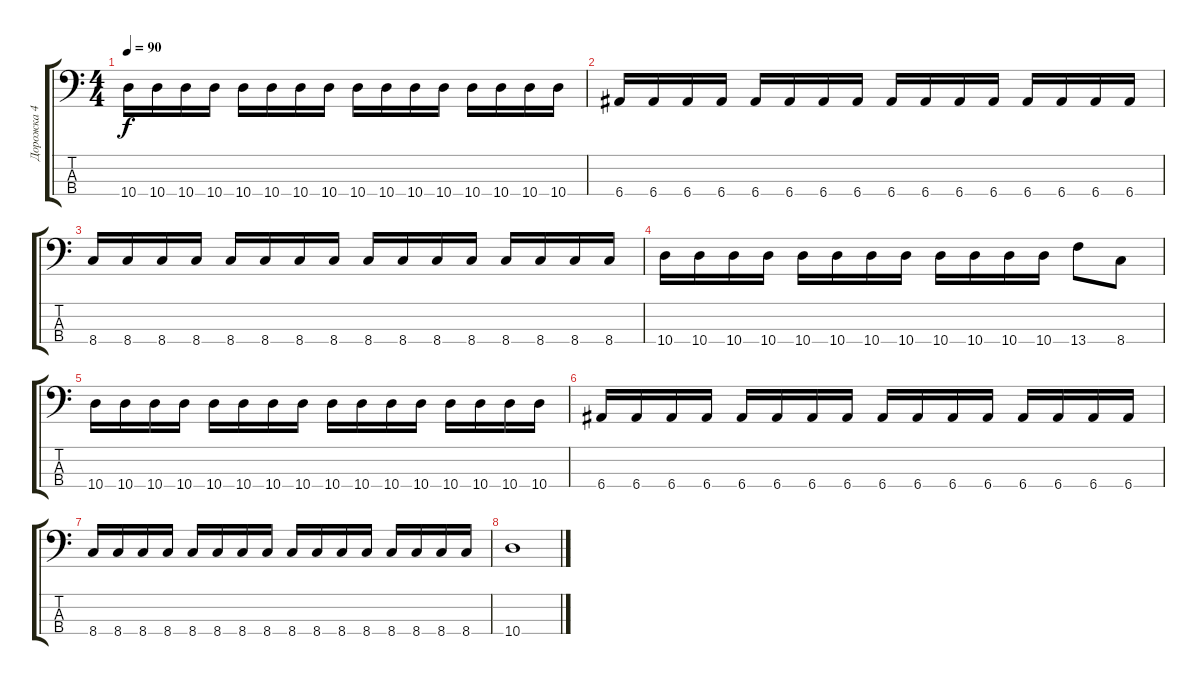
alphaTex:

\track ("Дорожка 4" "Дорожка 4") {instrument electricbassfinger}
\staff {score tabs}
\tuning (G2 D2 A1 E1) {hide}
\ts (4 4)
\tempo 90
\clef f4
\ks c
10.4.16{dy f} 10.4.16 10.4.16 10.4.16 10.4.16 10.4.16 10.4.16 10.4.16 10.4.16 10.4.16 10.4.16 10.4.16 10.4.16 10.4.16 10.4.16 10.4.16 |
6.4.16 6.4.16 6.4.16 6.4.16 6.4.16 6.4.16 6.4.16 6.4.16 6.4.16 6.4.16 6.4.16 6.4.16 6.4.16 6.4.16 6.4.16 6.4.16 |
8.4.16 8.4.16 8.4.16 8.4.16 8.4.16 8.4.16 8.4.16 8.4.16 8.4.16 8.4.16 8.4.16 8.4.16 8.4.16 8.4.16 8.4.16 8.4.16 |
10.4.16 10.4.16 10.4.16 10.4.16 10.4.16 10.4.16 10.4.16 10.4.16 10.4.16 10.4.16 10.4.16 10.4.16 13.4.8 8.4.8 |
10.4.16 10.4.16 10.4.16 10.4.16 10.4.16 10.4.16 10.4.16 10.4.16 10.4.16 10.4.16 10.4.16 10.4.16 10.4.16 10.4.16 10.4.16 10.4.16 |
6.4.16 6.4.16 6.4.16 6.4.16 6.4.16 6.4.16 6.4.16 6.4.16 6.4.16 6.4.16 6.4.16 6.4.16 6.4.16 6.4.16 6.4.16 6.4.16 |
8.4.16 8.4.16 8.4.16 8.4.16 8.4.16 8.4.16 8.4.16 8.4.16 8.4.16 8.4.16 8.4.16 8.4.16 8.4.16 8.4.16 8.4.16 8.4.16 |
10.4.1
